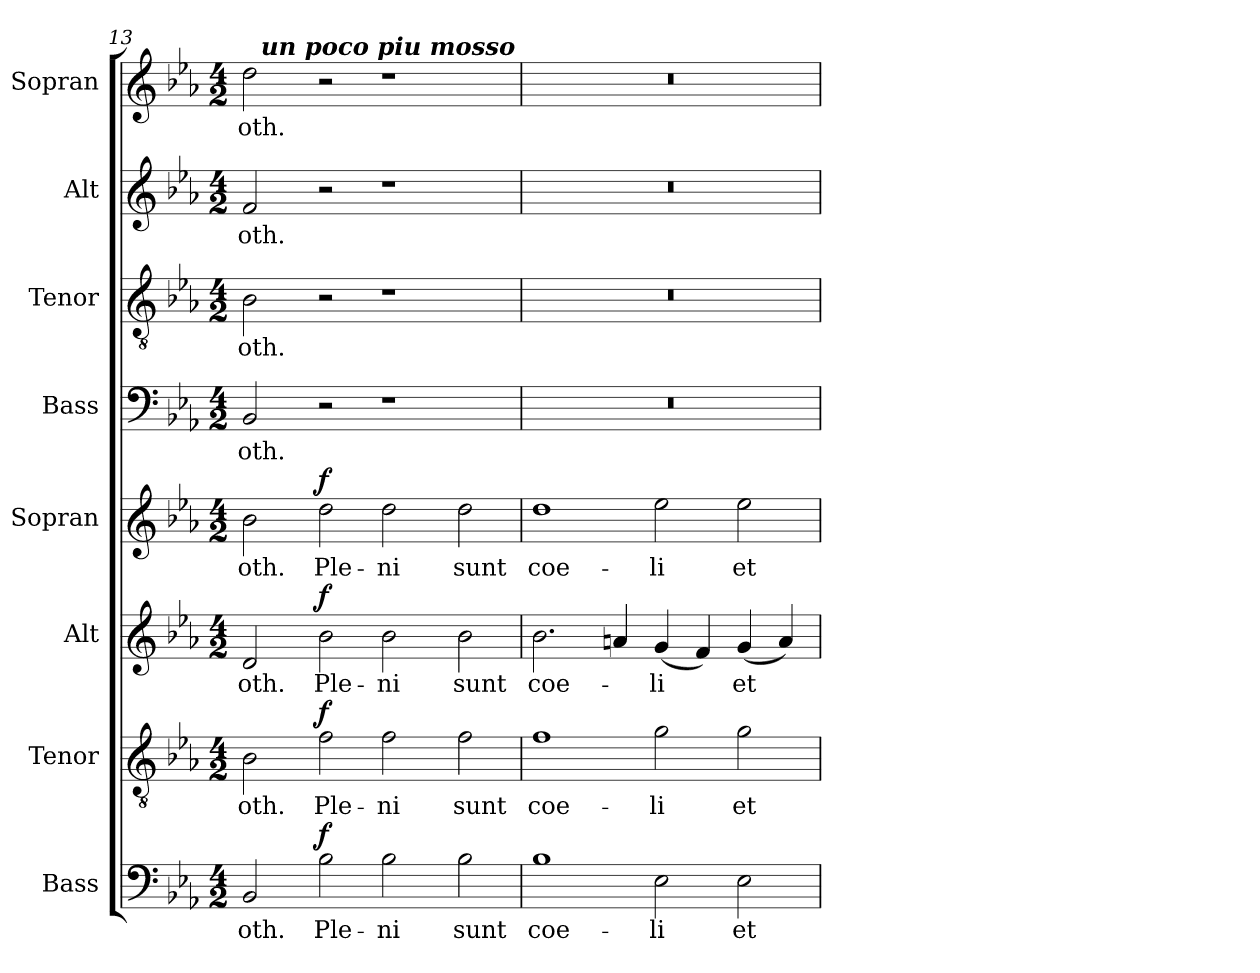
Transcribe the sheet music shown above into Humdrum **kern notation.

**kern	**text	**dynam	**kern	**text	**dynam	**kern	**text	**dynam	**kern	**text	**dynam	**kern	**text	**kern	**text	**kern	**text	**kern	**text
*part8	*part8	*part8	*part7	*part7	*part7	*part6	*part6	*part6	*part5	*part5	*part5	*part4	*part4	*part3	*part3	*part2	*part2	*part1	*part1
*staff8	*staff8	*staff8	*staff7	*staff7	*staff7	*staff6	*staff6	*staff6	*staff5	*staff5	*staff5	*staff4	*staff4	*staff3	*staff3	*staff2	*staff2	*staff1	*staff1
*I"Bass	*	*	*I"Tenor	*	*	*I"Alt	*	*	*I"Sopran	*	*	*I"Bass	*	*I"Tenor	*	*I"Alt	*	*I"Sopran	*
*I'B.	*	*	*I'T.	*	*	*I'A.	*	*	*I'S.	*	*	*I'B.	*	*I'T.	*	*I'A.	*	*I'S.	*
!!LO:LB:g=z
*clefF4	*	*	*clefGv2	*	*	*clefG2	*	*	*clefG2	*	*	*clefF4	*	*clefGv2	*	*clefG2	*	*clefG2	*
*k[b-e-a-]	*	*	*k[b-e-a-]	*	*	*k[b-e-a-]	*	*	*k[b-e-a-]	*	*	*k[b-e-a-]	*	*k[b-e-a-]	*	*k[b-e-a-]	*	*k[b-e-a-]	*
*E-:	*	*	*E-:	*	*	*E-:	*	*	*E-:	*	*	*E-:	*	*E-:	*	*E-:	*	*E-:	*
*M4/2	*	*	*M4/2	*	*	*M4/2	*	*	*M4/2	*	*	*M4/2	*	*M4/2	*	*M4/2	*	*M4/2	*
=13	=13	=13	=13	=13	=13	=13	=13	=13	=13	=13	=13	=13	=13	=13	=13	=13	=13	=13	=13
!	!LO:LY:b	!	!	!LO:LY:b	!	!	!LO:LY:b	!	!	!LO:LY:b	!	!	!LO:LY:b	!	!LO:LY:b	!	!LO:LY:b	!	!LO:LY:b
*	*	*	*	*	*	*	*	*	*	*	*	*	*	*	*	*	*	*^	*
2BB-/	-oth.	.	2B-\	-oth.	.	2d/	-oth.	.	2b-\	-oth.	.	2BB-/	-oth.	2B-\	-oth.	2f/	-oth.	2dd\	16ryy	-oth.
!	!	!	!	!	!	!	!	!	!	!	!	!	!	!	!	!	!	!	!LO:TX:a:Bi:t=un poco piu mosso	!
.	.	.	.	.	.	.	.	.	.	.	.	.	.	.	.	.	.	.	1ryy	.
!	!LO:LY:b	!LO:DY:a	!	!LO:LY:b	!LO:DY:b	!	!LO:LY:b	!LO:DY:b	!	!LO:LY:b	!LO:DY:a	!	!	!	!	!	!	!	!	!
2B-\	Ple-	f	2f\	Ple-	f	2b-\	Ple-	f	2dd\	Ple-	f	2r	.	2r	.	2r	.	2r	.	.
!	!LO:LY:b	!	!	!LO:LY:b	!	!	!LO:LY:b	!	!	!LO:LY:b	!	!	!	!	!	!	!	!	!	!
2B-\	-ni	.	2f\	-ni	.	2b-\	-ni	.	2dd\	-ni	.	1r	.	1r	.	1r	.	1r	.	.
.	.	.	.	.	.	.	.	.	.	.	.	.	.	.	.	.	.	.	2...ryy	.
!	!LO:LY:b	!	!	!LO:LY:b	!	!	!LO:LY:b	!	!	!LO:LY:b	!	!	!	!	!	!	!	!	!	!
2B-\	sunt	.	2f\	sunt	.	2b-\	sunt	.	2dd\	sunt	.	.	.	.	.	.	.	.	.	.
=14	=14	=14	=14	=14	=14	=14	=14	=14	=14	=14	=14	=14	=14	=14	=14	=14	=14	=14	=14	=14
!	!LO:LY:b	!	!	!LO:LY:b	!	!	!LO:LY:b	!	!	!LO:LY:b	!	!	!	!	!	!	!	!	!	!
*	*	*	*	*	*	*	*	*	*	*	*	*	*	*	*	*	*	*v	*v	*
1B-	coe-	.	1f	coe-	.	2.b-\	coe-	.	1dd	coe-	.	0r	.	0r	.	0r	.	0r	.
.	.	.	.	.	.	4an/	.	.	.	.	.	.	.	.	.	.	.	.	.
!	!LO:LY:b	!	!	!LO:LY:b	!	!	!LO:LY:b	!	!	!LO:LY:b	!	!	!	!	!	!	!	!	!
2E-\	-li	.	2g\	-li	.	(<4g/	-li	.	2ee-\	-li	.	.	.	.	.	.	.	.	.
.	.	.	.	.	.	4f/)	.	.	.	.	.	.	.	.	.	.	.	.	.
!	!LO:LY:b	!	!	!LO:LY:b	!	!	!LO:LY:b	!	!	!LO:LY:b	!	!	!	!	!	!	!	!	!
2E-\	et	.	2g\	et	.	(<4g/	et	.	2ee-\	et	.	.	.	.	.	.	.	.	.
.	.	.	.	.	.	4a/)	.	.	.	.	.	.	.	.	.	.	.	.	.
=	=	=	=	=	=	=	=	=	=	=	=	=	=	=	=	=	=	=	=
*-	*-	*-	*-	*-	*-	*-	*-	*-	*-	*-	*-	*-	*-	*-	*-	*-	*-	*-	*-
